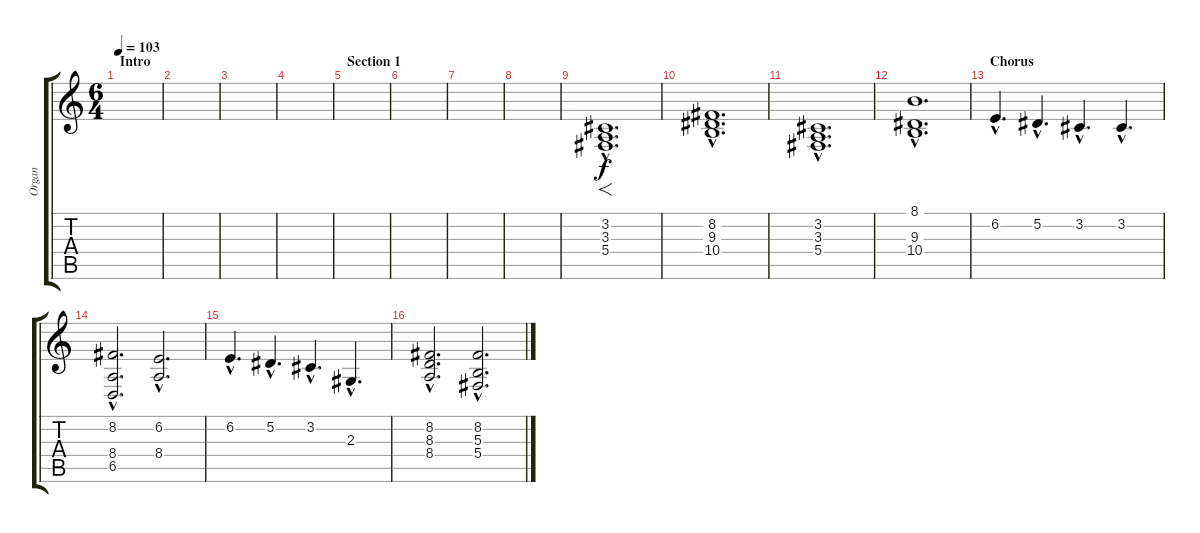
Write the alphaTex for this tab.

\track ("Organ" "Organ") {instrument drawbarorgan}
\staff {score tabs}
\tuning (Eb4 Bb3 Gb3 Db3 Ab2 Eb2) {hide}
\ts (6 4)
\section ("" "Intro")
\tempo 103
\clef g2
\ks c
|
|
|
|
\section ("" "Section 1")
|
|
|
|
(3.2{hac} 3.3{hac} 5.4{hac}).1{f d volume 6} |
(8.2{hac} 9.3{hac} 10.4{hac}).1{d} |
(3.2{hac} 3.3{hac} 5.4{hac}).1{d} |
(8.1{hac} 9.3{hac} 10.4{hac}).1{d} |
\section ("" "Chorus")
6.2{hac}.4{d} 5.2{hac}.4{d} 3.2{hac}.4{d} 3.2{hac}.4{d} |
(8.2{hac} 8.4{hac} 6.5{hac}).2{d} (6.2{hac} 8.4{hac}).2{d} |
6.2{hac}.4{d} 5.2{hac}.4{d} 3.2{hac}.4{d} 2.3{hac}.4{d} |
(8.2{hac} 8.3{hac} 8.4{hac}).2{d} (8.2{hac} 5.3{hac} 5.4{hac}).2{d}
